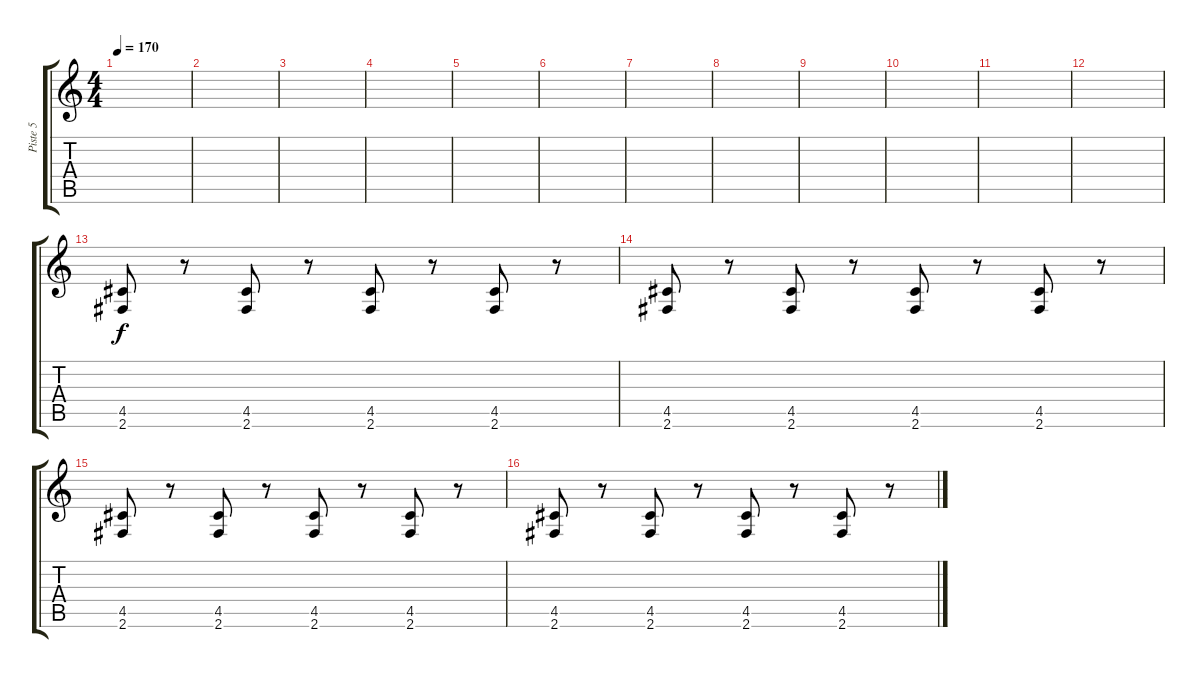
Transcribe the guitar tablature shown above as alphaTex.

\track ("Piste 5" "Piste 5") {instrument electricguitarjazz}
\staff {score tabs}
\tuning (E4 B3 G3 D3 A2 E2) {hide}
\ts (4 4)
\tempo 170
\clef g2
\ks c
|
|
|
|
|
|
|
|
|
|
|
|
(4.5 2.6).8{balance 16} r.8 (4.5 2.6).8 r.8 (4.5 2.6).8 r.8 (4.5 2.6).8 r.8 |
(4.5 2.6).8{balance 0} r.8 (4.5 2.6).8 r.8 (4.5 2.6).8 r.8 (4.5 2.6).8 r.8 |
(4.5 2.6).8{balance 16} r.8 (4.5 2.6).8 r.8 (4.5 2.6).8 r.8 (4.5 2.6).8 r.8 |
(4.5 2.6).8{balance 0} r.8 (4.5 2.6).8 r.8 (4.5 2.6).8 r.8 (4.5 2.6).8 r.8
